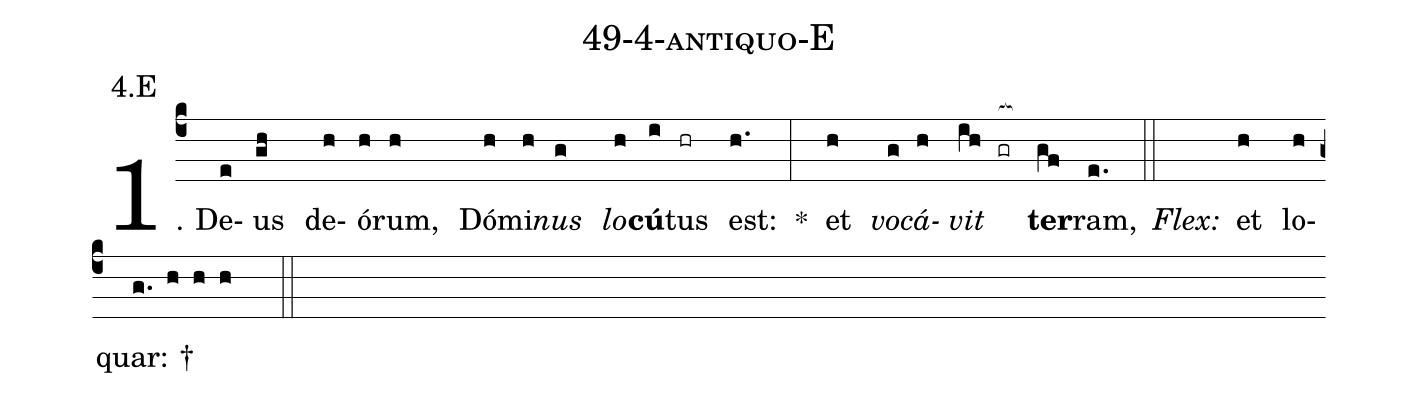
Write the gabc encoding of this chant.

name: 49-4-antiquo-E;
annotation: 4.E;
%%
(c4)1. De(e)us(gh) de(h)ó(h)rum,(h) Dó(h)mi(h)<i>nus</i>(g) <i>lo</i>(h)<b>cú</b>(i)tus(hr) est:(h.) *(:) et(h) <i>vo</i>(g)<i>cá</i>(h)<i>vit</i>(ih gr[ocb:1{]) <b>ter</b>(gf[ocb:0}])ram,(e.) (::)
<i>Flex:</i>()  et(h) lo(h)quar: †(g. h h h  ::)
